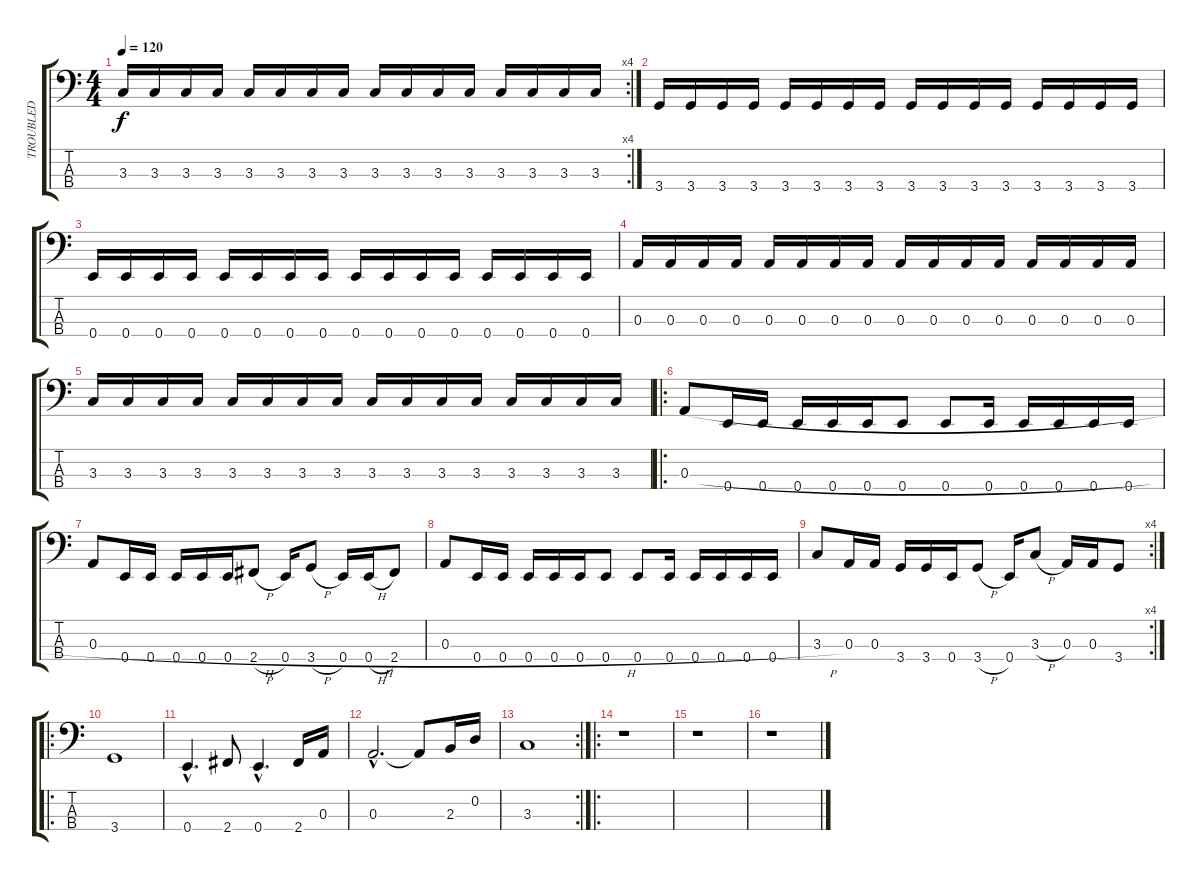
\track ("TROUBLED" "TROUBLED") {instrument electricbassfinger}
\staff {score tabs}
\tuning (G2 D2 A1 E1) {hide}
\rc 4
\ts (4 4)
\tempo 120
\clef f4
\ks c
3.3.16{dy f} 3.3.16 3.3.16 3.3.16 3.3.16 3.3.16 3.3.16 3.3.16 3.3.16 3.3.16 3.3.16 3.3.16 3.3.16 3.3.16 3.3.16 3.3.16 |
3.4.16{instrument slapbass1} 3.4.16 3.4.16 3.4.16 3.4.16 3.4.16 3.4.16 3.4.16 3.4.16 3.4.16 3.4.16 3.4.16 3.4.16 3.4.16 3.4.16 3.4.16 |
0.4.16 0.4.16 0.4.16 0.4.16 0.4.16 0.4.16 0.4.16 0.4.16 0.4.16 0.4.16 0.4.16 0.4.16 0.4.16 0.4.16 0.4.16 0.4.16 |
0.3.16 0.3.16 0.3.16 0.3.16 0.3.16 0.3.16 0.3.16 0.3.16 0.3.16 0.3.16 0.3.16 0.3.16 0.3.16 0.3.16 0.3.16 0.3.16 |
3.3.16 3.3.16 3.3.16 3.3.16 3.3.16 3.3.16 3.3.16 3.3.16 3.3.16 3.3.16 3.3.16 3.3.16 3.3.16 3.3.16 3.3.16 3.3.16 |
\ro
0.3{h}.8{instrument electricbassfinger} 0.4.16 0.4.16 0.4.16 0.4.16 0.4.16 0.4.8 0.4.8 0.4.16 0.4.16 0.4.16 0.4.16 0.4.16 |
0.3{h}.8 0.4.16 0.4.16 0.4.16 0.4.16 0.4.16 2.4{h}.8 0.4.16 3.4{h}.8 0.4.16 0.4{h}.16 2.4.8 |
0.3{h}.8 0.4.16 0.4.16 0.4.16 0.4.16 0.4.16 0.4.8 0.4.8 0.4.16 0.4.16 0.4.16 0.4.16 0.4.16 |
\rc 4
3.3{h}.8 0.3.16 0.3.16 3.4.16 3.4.16 0.4.16 3.4{h}.8 0.4.16 3.3{h}.8 0.3.16 0.3.16 3.4.8 |
\ro
3.4.1 |
0.4{hac}.4{d} 2.4.8 0.4{hac}.4{d} 2.4.16 0.3.16 |
0.3{hac}.2{d} 0.3{t}.8 2.3.16 0.2.16 |
\rc 2
3.3.1 |
\ro
r.1 |
r.1 |
r.1
